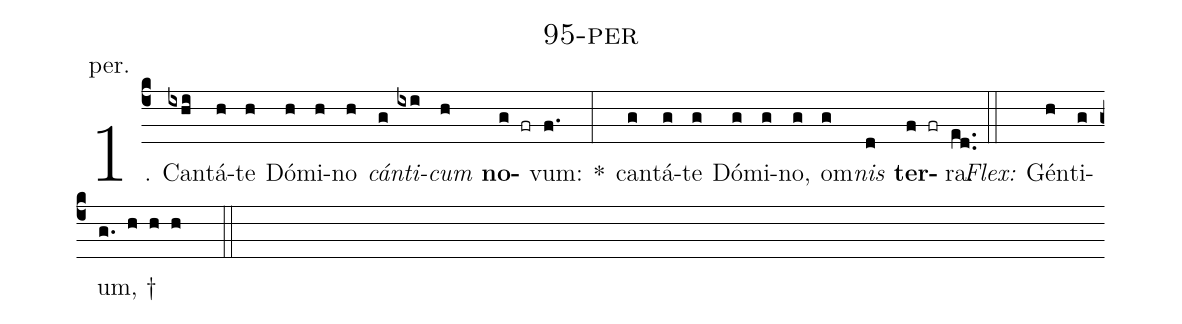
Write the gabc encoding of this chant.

name: 95-per;
annotation: per.;
%%
(c4)1. Can(ixhi)tá(h)te(h) Dó(h)mi(h)no(h) <i>cán</i>(g)<i>ti</i>(ixi)<i>cum</i>(h) <b>no</b>(g fr)vum:(f.) *(:) can(g)tá(g)te(g) Dó(g)mi(g)no,(g) om(g)<i>nis</i>(d) <b>ter</b>(f fr)ra.(ed..) (::)
<i>Flex:</i>()  Gén(h)ti(g)um, †(g. h h h  ::)
